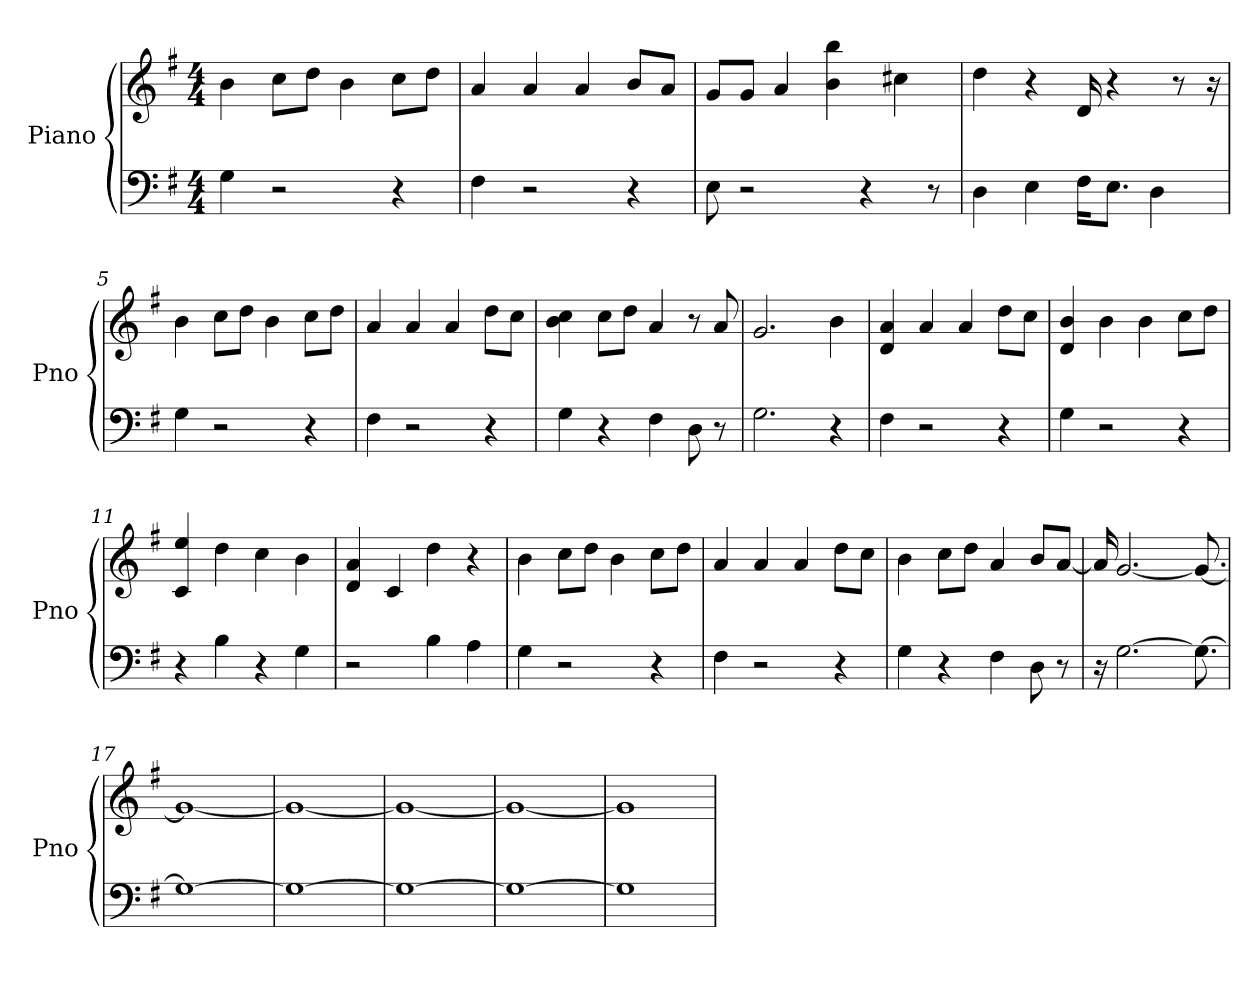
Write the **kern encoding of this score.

**kern	**kern
*part1	*part1
*staff2	*staff1
*I"Piano	*
*I'Pno	*
*clefF4	*clefG2
*k[f#]	*k[f#]
*G:	*G:
*M4/4	*M4/4
*MM109	*MM109
=1	=1
4G	4b
2r	8cc\L
.	8dd\J
.	4b
4r	8cc\L
.	8dd\J
=2	=2
4F#	4a
2r	4a
.	4a
4r	8b/L
.	8a/J
=3	=3
8E	8g/L
2r	8g/J
.	4a
.	4bb 4b
4r	.
.	4cc#
8r	.
=4	=4
4D	4dd
4E	4r
16F#\KL	16d
8.E\J	4r
4D	.
.	8r
.	16r
=5	=5
4G	4b
2r	8cc\L
.	8dd\J
.	4b
4r	8cc\L
.	8dd\J
=6	=6
4F#	4a
2r	4a
.	4a
4r	8dd\L
.	8cc\J
=7	=7
4G	4b 4cc
4r	8cc\L
.	8dd\J
4F#	4a
8D	8r
8r	8a
=8	=8
2.G	2.g
4r	4b
=9	=9
4F#	4a 4d
2r	4a
.	4a
4r	8dd\L
.	8cc\J
=10	=10
4G	4b 4d
2r	4b
.	4b
4r	8cc\L
.	8dd\J
=11	=11
4r	4ee 4c
4B	4dd
4r	4cc
4G	4b
=12	=12
2r	4a 4d
.	4c
4B	4dd
4A	4r
=13	=13
4G	4b
2r	8cc\L
.	8dd\J
.	4b
4r	8cc\L
.	8dd\J
=14	=14
4F#	4a
2r	4a
.	4a
4r	8dd\L
.	8cc\J
=15	=15
4G	4b
4r	8cc\L
.	8dd\J
4F#	4a
8D	8b/L
8r	[8a/J
=16	=16
16r	16a]
[2.G	[2.g
8.G_	8.g_
=17	=17
1G_	1g_
=18	=18
1G_	1g_
=19	=19
1G_	1g_
=20	=20
1G_	1g_
=21	=21
1G]	1g]
=	=
*-	*-
